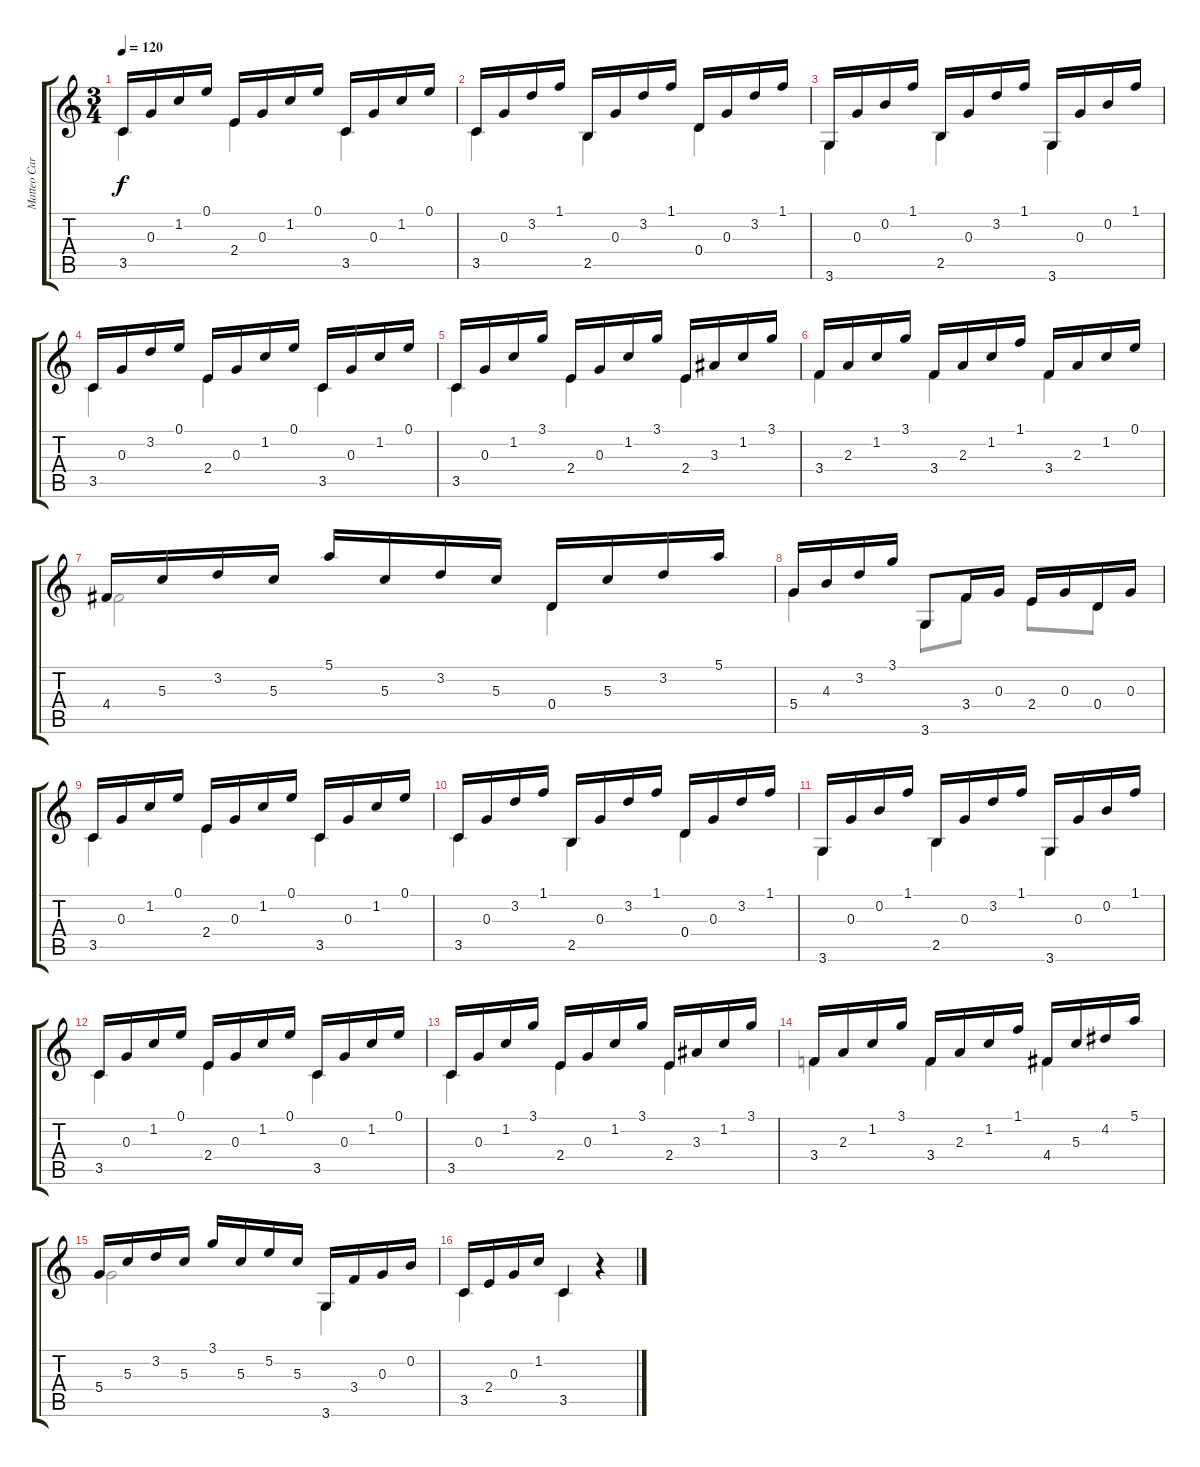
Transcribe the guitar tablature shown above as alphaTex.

\track ("Matteo Carcassi" "Matteo Car") {instrument acousticguitarnylon}
\staff {score tabs}
\tuning (E4 B3 G3 D3 A2 E2) {hide}
\voice
\ts (3 4)
\tempo 120
\clef g2
\ks c
3.5.16{dy f instrument acousticguitarnylon} 0.3.16 1.2.16 0.1.16 2.4.16 0.3.16 1.2.16 0.1.16 3.5.16 0.3.16 1.2.16 0.1.16 |
3.5.16 0.3.16 3.2.16 1.1.16 2.5.16 0.3.16 3.2.16 1.1.16 0.4.16 0.3.16 3.2.16 1.1.16 |
3.6.16 0.3.16 0.2.16 1.1.16 2.5.16 0.3.16 3.2.16 1.1.16 3.6.16 0.3.16 0.2.16 1.1.16 |
3.5.16 0.3.16 3.2.16 0.1.16 2.4.16 0.3.16 1.2.16 0.1.16 3.5.16 0.3.16 1.2.16 0.1.16 |
3.5.16 0.3.16 1.2.16 3.1.16 2.4.16 0.3.16 1.2.16 3.1.16 2.4.16 3.3.16 1.2.16 3.1.16 |
3.4.16 2.3.16 1.2.16 3.1.16 3.4.16 2.3.16 1.2.16 1.1.16 3.4.16 2.3.16 1.2.16 0.1.16 |
4.4.16 5.3.16 3.2.16 5.3.16 5.1.16 5.3.16 3.2.16 5.3.16 0.4.16 5.3.16 3.2.16 5.1.16 |
5.4.16 4.3.16 3.2.16 3.1.16 3.6.8 3.4.16 0.3.16 2.4.16 0.3.16 0.4.16 0.3.16 |
3.5.16 0.3.16 1.2.16 0.1.16 2.4.16 0.3.16 1.2.16 0.1.16 3.5.16 0.3.16 1.2.16 0.1.16 |
3.5.16 0.3.16 3.2.16 1.1.16 2.5.16 0.3.16 3.2.16 1.1.16 0.4.16 0.3.16 3.2.16 1.1.16 |
3.6.16 0.3.16 0.2.16 1.1.16 2.5.16 0.3.16 3.2.16 1.1.16 3.6.16 0.3.16 0.2.16 1.1.16 |
3.5.16 0.3.16 1.2.16 0.1.16 2.4.16 0.3.16 1.2.16 0.1.16 3.5.16 0.3.16 1.2.16 0.1.16 |
3.5.16 0.3.16 1.2.16 3.1.16 2.4.16 0.3.16 1.2.16 3.1.16 2.4.16 3.3.16 1.2.16 3.1.16 |
3.4.16 2.3.16 1.2.16 3.1.16 3.4.16 2.3.16 1.2.16 1.1.16 4.4.16 5.3.16 4.2.16 5.1.16 |
5.4.16 5.3.16 3.2.16 5.3.16 3.1.16 5.3.16 5.2.16 5.3.16 3.6.16 3.4.16 0.3.16 0.2.16 |
3.5.16 2.4.16 0.3.16 1.2.16 3.5.4 r.4
\voice
\clef g2
\ottava regular
\simile none
\ks c
3.5.4{dy f} 2.4.4 3.5.4 |
3.5.4 2.5.4 0.4.4 |
3.6.4 2.5.4 3.6.4 |
3.5.4 2.4.4 3.5.4 |
3.5.4 2.4.4 2.4.4 |
3.4.4 3.4.4 3.4.4 |
4.4.2 0.4.4 |
5.4.4 3.6.8 3.4.8 2.4.8 0.4.8 |
3.5.4 2.4.4 3.5.4 |
3.5.4 2.5.4 0.4.4 |
3.6.4 2.5.4 3.6.4 |
3.5.4 2.4.4 3.5.4 |
3.5.4 2.4.4 2.4.4 |
3.4.4 3.4.4 4.4.4 |
5.4.2 3.6.4 |
3.5.4 3.5.4 r.4
